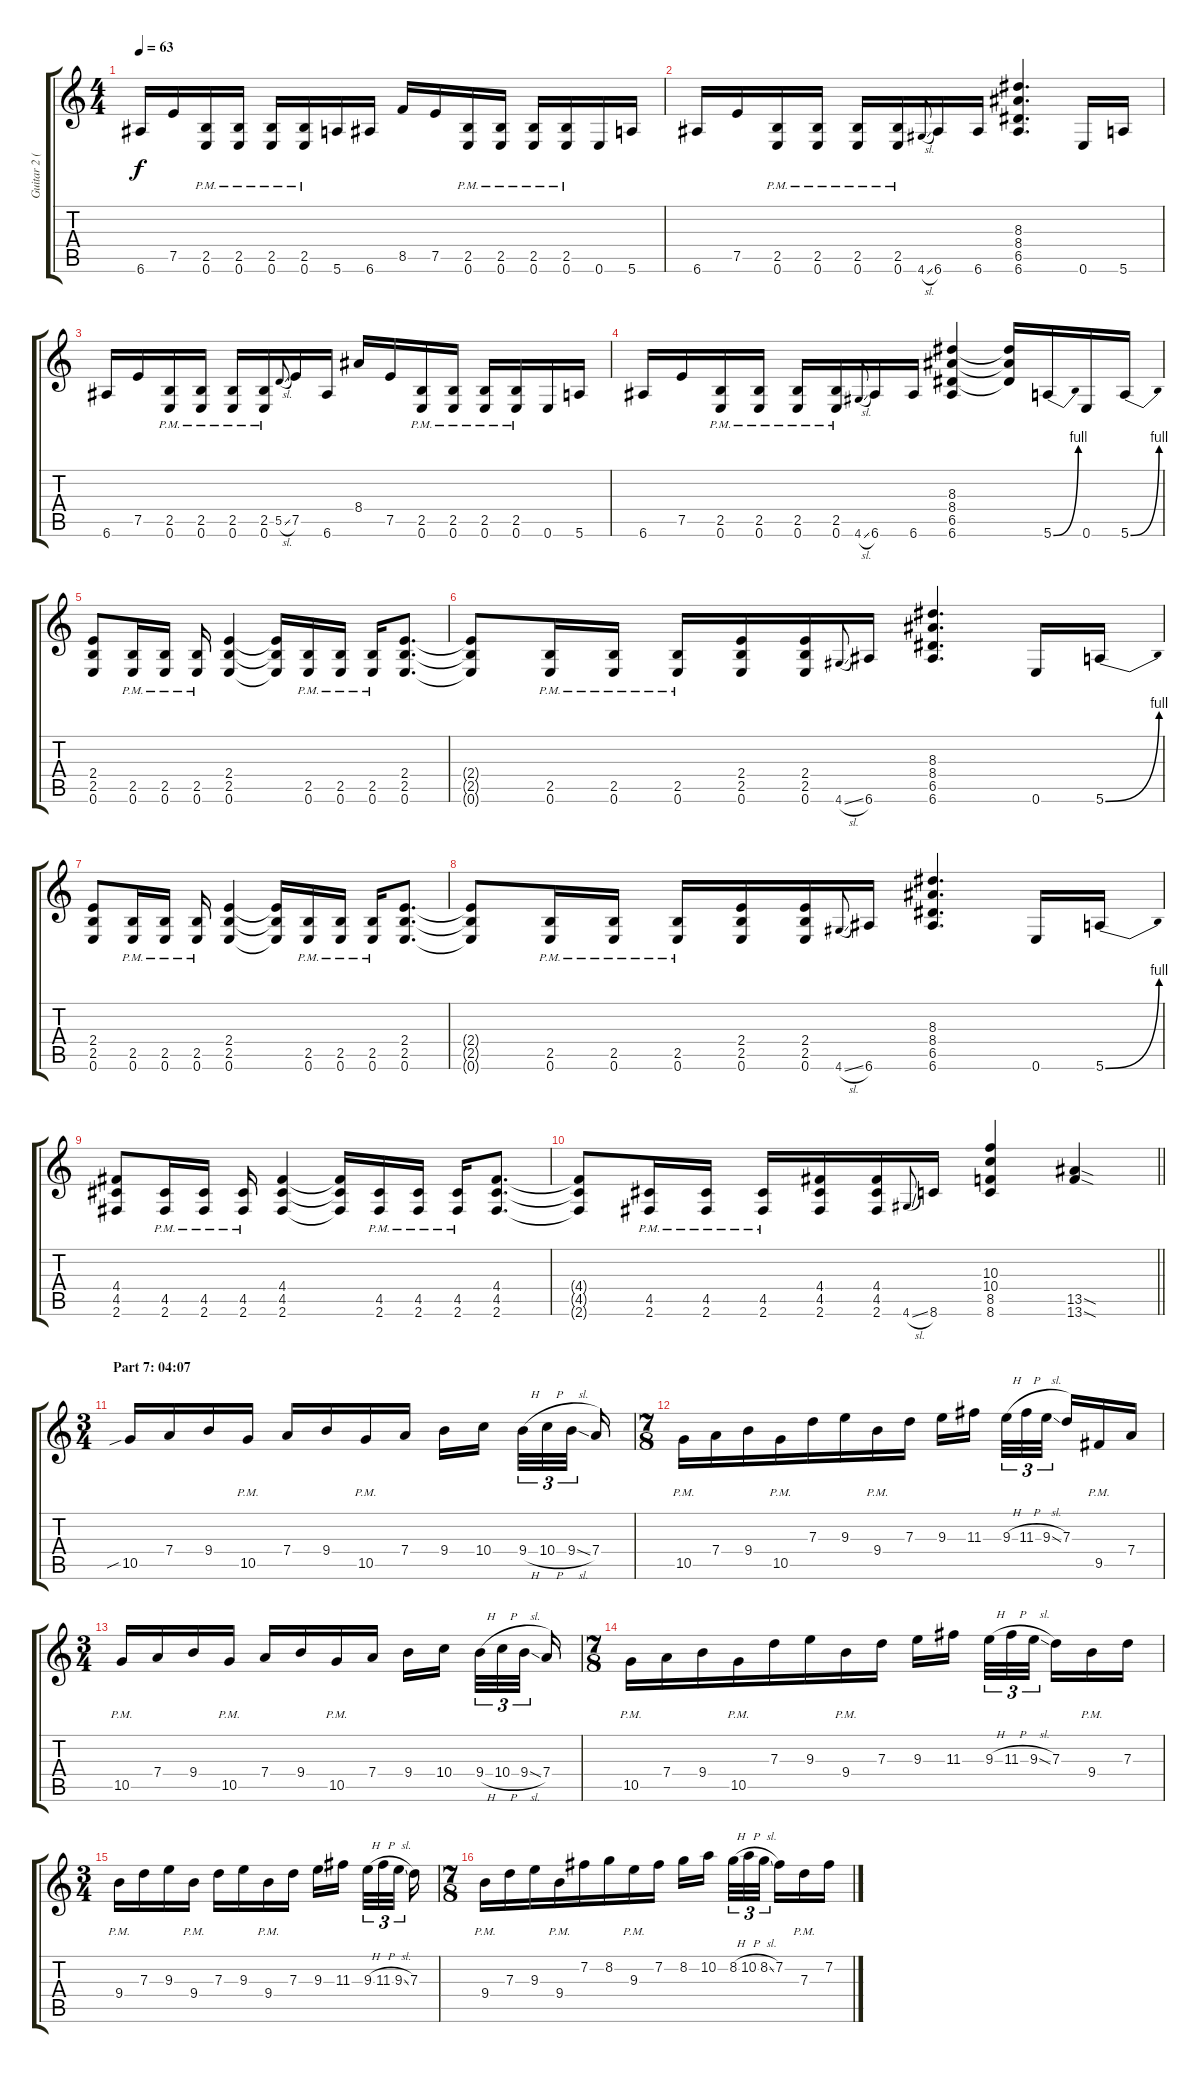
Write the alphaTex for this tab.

\track ("Guitar 2 (Distortion)" "Guitar 2 (") {instrument distortionguitar}
\staff {score tabs}
\tuning (E4 B3 G3 D3 A2 E2) {hide}
\ts (4 4)
\tempo 63
\clef g2
\ks c
6.6.16{dy f} 7.5.16 (2.5{pm} 0.6{pm}).16 (2.5{pm} 0.6{pm}).16 (2.5{pm} 0.6{pm}).16 (2.5{pm} 0.6{pm}).16 5.6.16 6.6.16 8.5.16 7.5.16 (2.5{pm} 0.6{pm}).16 (2.5{pm} 0.6{pm}).16 (2.5{pm} 0.6{pm}).16 (2.5{pm} 0.6{pm}).16 0.6.16 5.6.16 |
6.6.16 7.5.16 (2.5{pm} 0.6{pm}).16 (2.5{pm} 0.6{pm}).16 (2.5{pm} 0.6{pm}).16 (2.5{pm} 0.6{pm}).16 4.6{sl}.8{gr onbeat} 6.6.16 6.6.16 (8.3 8.4 6.5 6.6).4{d} 0.6.16 5.6.16 |
6.6.16 7.5.16 (2.5{pm} 0.6{pm}).16 (2.5{pm} 0.6{pm}).16 (2.5{pm} 0.6{pm}).16 (2.5{pm} 0.6{pm}).16 5.5{sl}.8{gr onbeat} 7.5.16 6.6.16 8.4.16 7.5.16 (2.5{pm} 0.6{pm}).16 (2.5{pm} 0.6{pm}).16 (2.5{pm} 0.6{pm}).16 (2.5{pm} 0.6{pm}).16 0.6.16 5.6.16 |
6.6.16 7.5.16 (2.5{pm} 0.6{pm}).16 (2.5{pm} 0.6{pm}).16 (2.5{pm} 0.6{pm}).16 (2.5{pm} 0.6{pm}).16 4.6{sl}.8{gr onbeat} 6.6.16 6.6.16 (8.3 8.4 6.5 6.6).4 (8.3{t} 8.4{t} 6.5{t}).16 5.6{be (bend 0 0 60 4)}.16 0.6.16 5.6{be (bend 0 0 60 4)}.16 |
(2.4 2.5 0.6).8 (2.5{pm} 0.6{pm}).16 (2.5{pm} 0.6{pm}).16 (2.5{pm} 0.6{pm}).16 (2.4 2.5 0.6).4 (2.4{t} 2.5{t} 0.6{t}).16 (2.5{pm} 0.6{pm}).16 (2.5{pm} 0.6{pm}).16 (2.5{pm} 0.6{pm}).16 (2.4 2.5 0.6).8{d} |
(2.4{t} 2.5{t} 0.6{t}).8 (2.5{pm} 0.6{pm}).16 (2.5{pm} 0.6{pm}).16 (2.5{pm} 0.6{pm}).16 (2.4 2.5 0.6).16 (2.4 2.5 0.6).16 4.6{sl}.8{gr onbeat} 6.6.16 (8.3 8.4 6.5 6.6).4{d} 0.6.16 5.6{be (bend 0 0 60 4)}.16 |
(2.4 2.5 0.6).8 (2.5{pm} 0.6{pm}).16 (2.5{pm} 0.6{pm}).16 (2.5{pm} 0.6{pm}).16 (2.4 2.5 0.6).4 (2.4{t} 2.5{t} 0.6{t}).16 (2.5{pm} 0.6{pm}).16 (2.5{pm} 0.6{pm}).16 (2.5{pm} 0.6{pm}).16 (2.4 2.5 0.6).8{d} |
(2.4{t} 2.5{t} 0.6{t}).8 (2.5{pm} 0.6{pm}).16 (2.5{pm} 0.6{pm}).16 (2.5{pm} 0.6{pm}).16 (2.4 2.5 0.6).16 (2.4 2.5 0.6).16 4.6{sl}.8{gr onbeat} 6.6.16 (8.3 8.4 6.5 6.6).4{d} 0.6.16 5.6{be (bend 0 0 60 4)}.16 |
(4.4 4.5 2.6).8 (4.5{pm} 2.6{pm}).16 (4.5{pm} 2.6{pm}).16 (4.5{pm} 2.6{pm}).16 (4.4 4.5 2.6).4 (4.4{t} 4.5{t} 2.6{t}).16 (4.5{pm} 2.6{pm}).16 (4.5{pm} 2.6{pm}).16 (4.5{pm} 2.6{pm}).16 (4.4 4.5 2.6).8{d} |
\barLineRight lightlight
(4.4{t} 4.5{t} 2.6{t}).8 (4.5{pm} 2.6{pm}).16 (4.5{pm} 2.6{pm}).16 (4.5{pm} 2.6{pm}).16 (4.4 4.5 2.6).16 (4.4 4.5 2.6).16 4.6{sl}.8{gr onbeat} 8.6.16 (10.3 10.4 8.5 8.6).4 (13.5{sod} 13.6{sod}).4 |
\ts (3 4)
\section ("" "Part 7: 04:07")
10.5{sib}.16 7.4.16 9.4.16 10.5{pm}.16 7.4.16 9.4.16 10.5{pm}.16 7.4.16 9.4.16 10.4.16{beam splitsecondary} 9.4{h}.32{tu (3 2)} 10.4{h}.32{tu (3 2)} 9.4{sl}.32{tu (3 2) beam splitsecondary} 7.4.16 |
\ts (7 8)
10.5{pm}.16 7.4.16 9.4.16 10.5{pm}.16 7.3.16 9.3.16 9.4{pm}.16 7.3.16 9.3.16 11.3.16 9.3{h}.32{tu (3 2)} 11.3{h}.32{tu (3 2)} 9.3{sl}.32{tu (3 2) beam splitsecondary} 7.3.16 9.5{pm}.16 7.4.16 |
\ts (3 4)
10.5{pm}.16 7.4.16 9.4.16 10.5{pm}.16 7.4.16 9.4.16 10.5{pm}.16 7.4.16 9.4.16 10.4.16{beam splitsecondary} 9.4{h}.32{tu (3 2)} 10.4{h}.32{tu (3 2)} 9.4{sl}.32{tu (3 2) beam splitsecondary} 7.4.16 |
\ts (7 8)
10.5{pm}.16 7.4.16 9.4.16 10.5{pm}.16 7.3.16 9.3.16 9.4{pm}.16 7.3.16 9.3.16 11.3.16 9.3{h}.32{tu (3 2)} 11.3{h}.32{tu (3 2)} 9.3{sl}.32{tu (3 2) beam splitsecondary} 7.3.16 9.4{pm}.16 7.3.16 |
\ts (3 4)
9.4{pm}.16 7.3.16 9.3.16 9.4{pm}.16 7.3.16 9.3.16 9.4{pm}.16 7.3.16 9.3.16 11.3.16{beam splitsecondary} 9.3{h}.32{tu (3 2)} 11.3{h}.32{tu (3 2)} 9.3{sl}.32{tu (3 2) beam splitsecondary} 7.3.16 |
\ts (7 8)
9.4{pm}.16 7.3.16 9.3.16 9.4{pm}.16 7.2.16 8.2.16 9.3{pm}.16 7.2.16 8.2.16 10.2.16 8.2{h}.32{tu (3 2)} 10.2{h}.32{tu (3 2)} 8.2{sl}.32{tu (3 2) beam splitsecondary} 7.2.16 7.3{pm}.16 7.2.16
